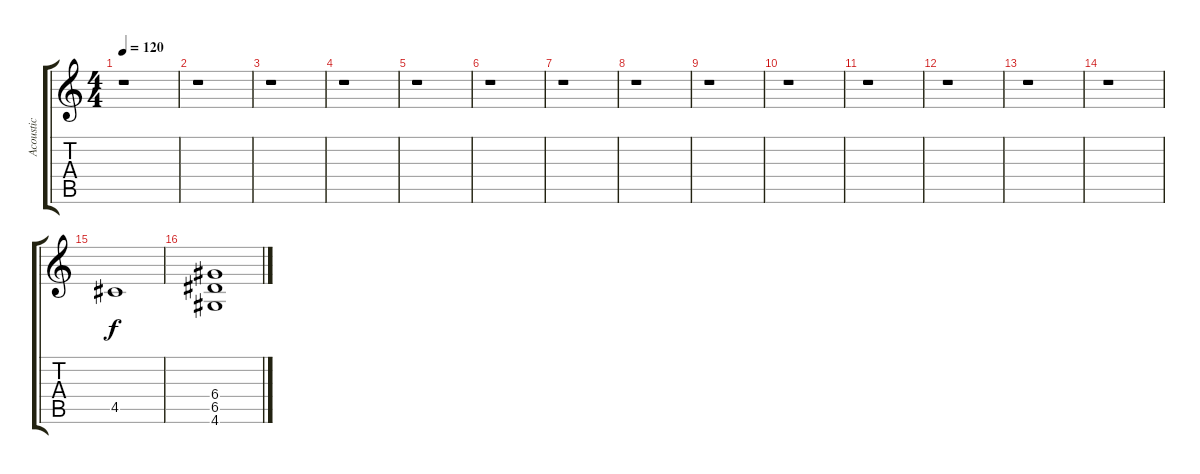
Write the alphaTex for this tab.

\track ("Acoustic" "Acoustic") {instrument acousticguitarsteel}
\staff {score tabs}
\tuning (E4 B3 G3 D3 A2 E2) {hide}
\ts (4 4)
\tempo 120
\clef g2
\ks c
r.1{dy f} |
r.1 |
r.1 |
r.1 |
r.1 |
r.1 |
r.1 |
r.1 |
r.1 |
r.1 |
r.1 |
r.1 |
r.1 |
r.1 |
4.5.1{volume 14} |
(6.4 6.5 4.6).1{volume 16}
